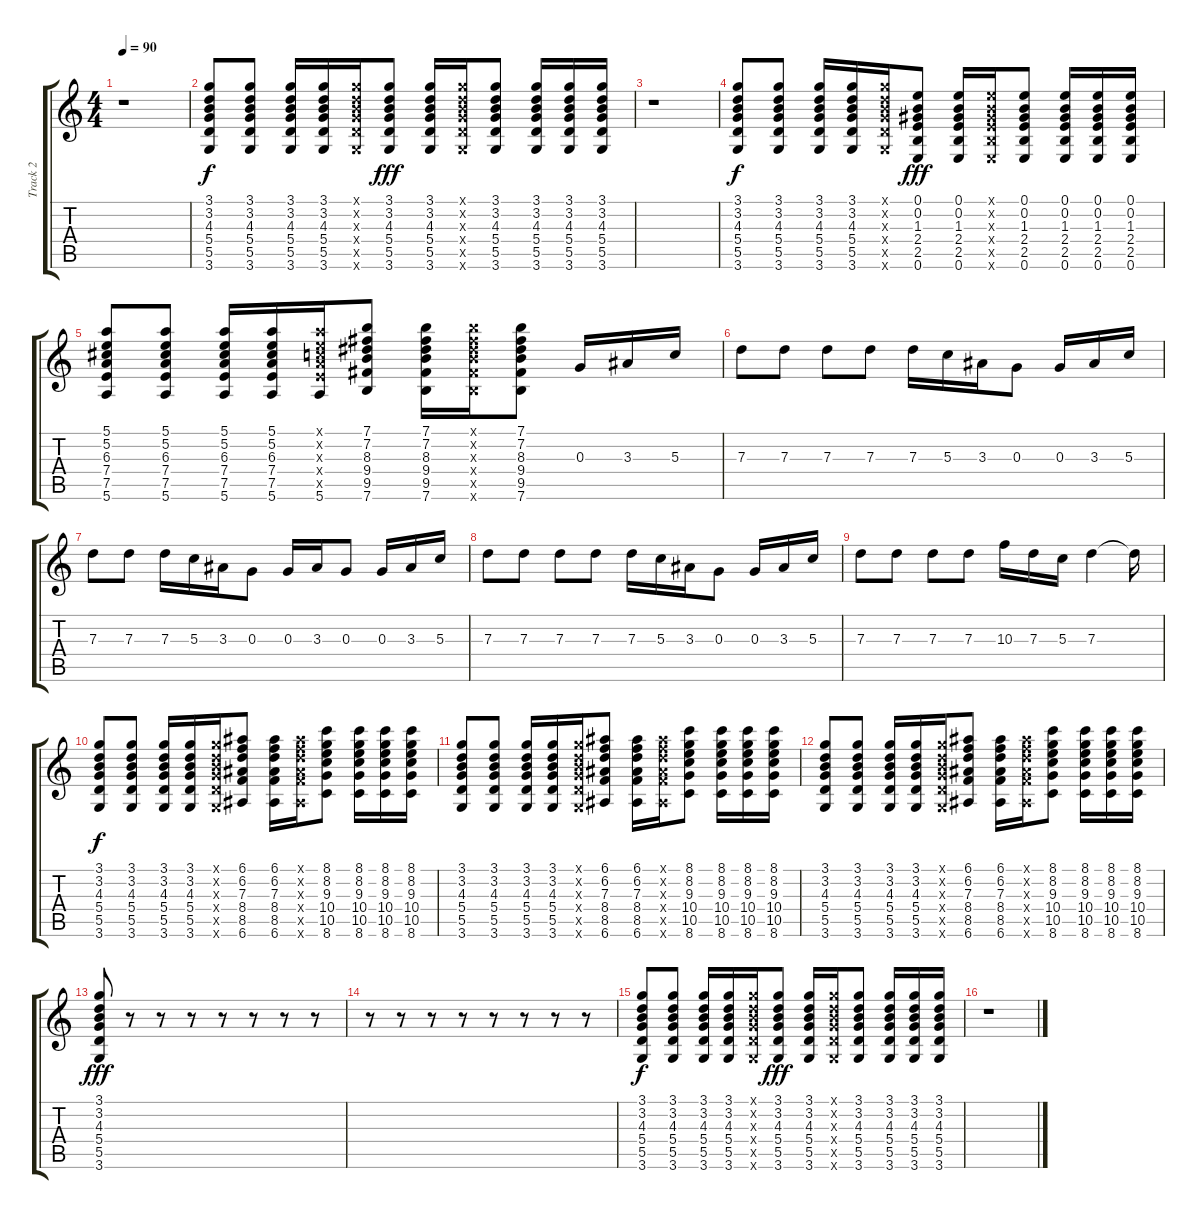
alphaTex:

\track ("Track 2" "Track 2") {instrument distortionguitar}
\staff {score tabs}
\tuning (E4 B3 G3 D3 A2 E2) {hide}
\ts (4 4)
\tempo 90
\clef g2
\ks c
r.1{dy fff} |
(3.1 3.2 4.3 5.4 5.5 3.6).8{dy f} (3.1 3.2 4.3 5.4 5.5 3.6).8 (3.1 3.2 4.3 5.4 5.5 3.6).16 (3.1 3.2 4.3 5.4 5.5 3.6).16 (3.1{x} 3.2{x} 4.3{x} 5.4{x} 5.5{x} 3.6{x}).16 (3.1 3.2 4.3 5.4 5.5 3.6).8{dy fff} (3.1 3.2 4.3 5.4 5.5 3.6).16 (3.1{x} 3.2{x} 4.3{x} 5.4{x} 5.5{x} 3.6{x}).16 (3.1 3.2 4.3 5.4 5.5 3.6).8 (3.1 3.2 4.3 5.4 5.5 3.6).16 (3.1 3.2 4.3 5.4 5.5 3.6).16 (3.1 3.2 4.3 5.4 5.5 3.6).16 |
r.1 |
(3.1 3.2 4.3 5.4 5.5 3.6).8{dy f} (3.1 3.2 4.3 5.4 5.5 3.6).8 (3.1 3.2 4.3 5.4 5.5 3.6).16 (3.1 3.2 4.3 5.4 5.5 3.6).16 (3.1{x} 3.2{x} 4.3{x} 5.4{x} 5.5{x} 3.6{x}).16 (0.1 0.2 1.3 2.4 2.5 0.6).8{dy fff} (0.1 0.2 1.3 2.4 2.5 0.6).16 (0.1{x} 0.2{x} 1.3{x} 2.4{x} 2.5{x} 0.6{x}).16 (0.1 0.2 1.3 2.4 2.5 0.6).8 (0.1 0.2 1.3 2.4 2.5 0.6).16 (0.1 0.2 1.3 2.4 2.5 0.6).16 (0.1 0.2 1.3 2.4 2.5 0.6).16 |
(5.1 5.2 6.3 7.4 7.5 5.6).8 (5.1 5.2 6.3 7.4 7.5 5.6).8 (5.1 5.2 6.3 7.4 7.5 5.6).16 (5.1 5.2 6.3 7.4 7.5 5.6).16 (5.1{x} 5.2{x} 5.3{x} 7.4{x} 7.5{x} 5.6).16 (7.1 7.2 8.3 9.4 9.5 7.6).8 (7.1 7.2 8.3 9.4 9.5 7.6).16 (7.1{x} 7.2{x} 8.3{x} 9.4{x} 9.5{x} 7.6{x}).16 (7.1 7.2 8.3 9.4 9.5 7.6).8 0.3.16 3.3.16 5.3.16 |
7.3.8 7.3.8 7.3.8 7.3.8 7.3.16 5.3.16 3.3.16 0.3.8 0.3.16 3.3.16 5.3.16 |
7.3.8 7.3.8 7.3.16 5.3.16 3.3.16 0.3.8 0.3.16 3.3.16 0.3.8 0.3.16 3.3.16 5.3.16 |
7.3.8 7.3.8 7.3.8 7.3.8 7.3.16 5.3.16 3.3.16 0.3.8 0.3.16 3.3.16 5.3.16 |
7.3.8 7.3.8 7.3.8 7.3.8 10.3.16 7.3.16 5.3.16 7.3.4 7.3{t}.16 |
(3.1 3.2 4.3 5.4 5.5 3.6).8{dy f} (3.1 3.2 4.3 5.4 5.5 3.6).8 (3.1 3.2 4.3 5.4 5.5 3.6).16 (3.1 3.2 4.3 5.4 5.5 3.6).16 (3.1{x} 3.2{x} 4.3{x} 5.4{x} 5.5{x} 3.6{x}).16 (6.1 6.2 7.3 8.4 8.5 6.6).8 (6.1 6.2 7.3 8.4 8.5 6.6).16 (6.1{x} 6.2{x} 7.3{x} 8.4{x} 8.5{x} 6.6{x}).16 (8.1 8.2 9.3 10.4 10.5 8.6).8 (8.1 8.2 9.3 10.4 10.5 8.6).16 (8.1 8.2 9.3 10.4 10.5 8.6).16 (8.1 8.2 9.3 10.4 10.5 8.6).16 |
(3.1 3.2 4.3 5.4 5.5 3.6).8 (3.1 3.2 4.3 5.4 5.5 3.6).8 (3.1 3.2 4.3 5.4 5.5 3.6).16 (3.1 3.2 4.3 5.4 5.5 3.6).16 (3.1{x} 3.2{x} 4.3{x} 5.4{x} 5.5{x} 3.6{x}).16 (6.1 6.2 7.3 8.4 8.5 6.6).8 (6.1 6.2 7.3 8.4 8.5 6.6).16 (6.1{x} 6.2{x} 7.3{x} 8.4{x} 8.5{x} 6.6{x}).16 (8.1 8.2 9.3 10.4 10.5 8.6).8 (8.1 8.2 9.3 10.4 10.5 8.6).16 (8.1 8.2 9.3 10.4 10.5 8.6).16 (8.1 8.2 9.3 10.4 10.5 8.6).16 |
(3.1 3.2 4.3 5.4 5.5 3.6).8 (3.1 3.2 4.3 5.4 5.5 3.6).8 (3.1 3.2 4.3 5.4 5.5 3.6).16 (3.1 3.2 4.3 5.4 5.5 3.6).16 (3.1{x} 3.2{x} 4.3{x} 5.4{x} 5.5{x} 3.6{x}).16 (6.1 6.2 7.3 8.4 8.5 6.6).8 (6.1 6.2 7.3 8.4 8.5 6.6).16 (6.1{x} 6.2{x} 7.3{x} 8.4{x} 8.5{x} 6.6{x}).16 (8.1 8.2 9.3 10.4 10.5 8.6).8 (8.1 8.2 9.3 10.4 10.5 8.6).16 (8.1 8.2 9.3 10.4 10.5 8.6).16 (8.1 8.2 9.3 10.4 10.5 8.6).16 |
(3.1 3.2 4.3 5.4 5.5 3.6).8{dy fff} r.8 r.8 r.8 r.8 r.8 r.8 r.8 |
r.8 r.8 r.8 r.8 r.8 r.8 r.8 r.8 |
(3.1 3.2 4.3 5.4 5.5 3.6).8{dy f} (3.1 3.2 4.3 5.4 5.5 3.6).8 (3.1 3.2 4.3 5.4 5.5 3.6).16 (3.1 3.2 4.3 5.4 5.5 3.6).16 (3.1{x} 3.2{x} 4.3{x} 5.4{x} 5.5{x} 3.6{x}).16 (3.1 3.2 4.3 5.4 5.5 3.6).8{dy fff} (3.1 3.2 4.3 5.4 5.5 3.6).16 (3.1{x} 3.2{x} 4.3{x} 5.4{x} 5.5{x} 3.6{x}).16 (3.1 3.2 4.3 5.4 5.5 3.6).8 (3.1 3.2 4.3 5.4 5.5 3.6).16 (3.1 3.2 4.3 5.4 5.5 3.6).16 (3.1 3.2 4.3 5.4 5.5 3.6).16 |
r.1
